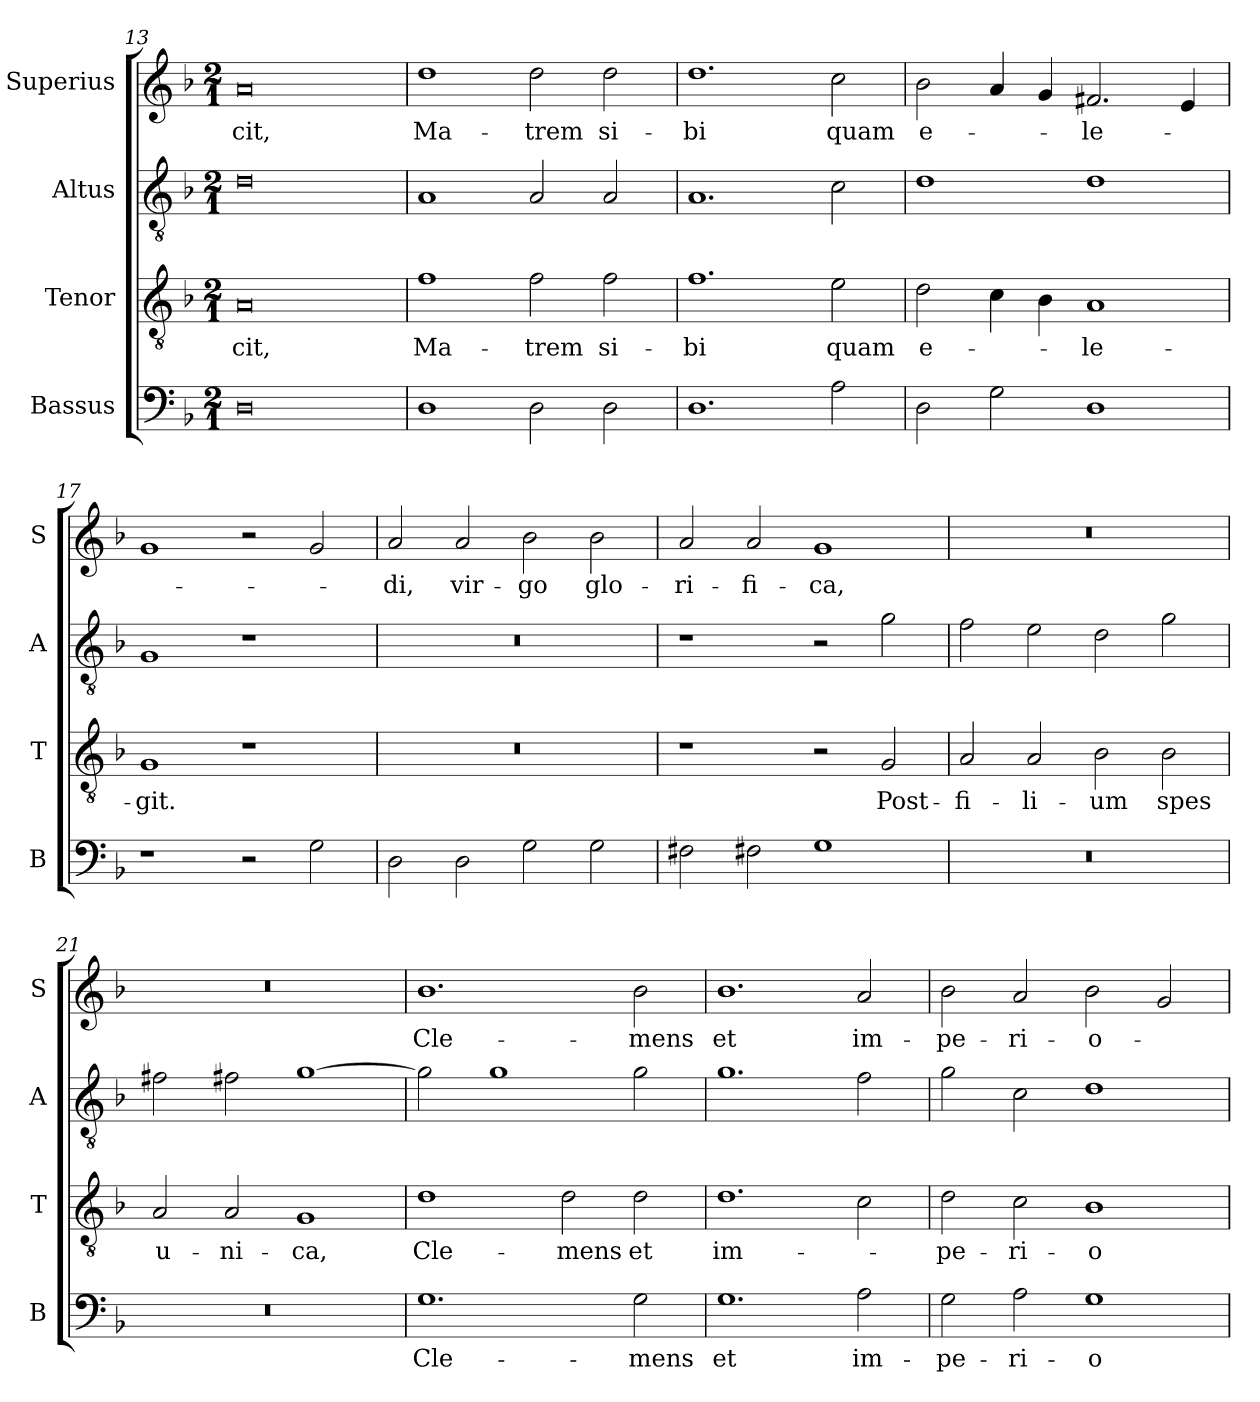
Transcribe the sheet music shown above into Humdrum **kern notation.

**kern	**text	**kern	**text	**kern	**kern	**text
*part4	*part4	*part3	*part3	*part2	*part1	*part1
*staff4	*staff4	*staff3	*staff3	*staff2	*staff1	*staff1
*I"Bassus	*	*I"Tenor	*	*I"Altus	*I"Superius	*
*I'B	*	*I'T	*	*I'A	*I'S	*
*clefF4	*	*clefGv2	*	*clefGv2	*clefG2	*
*k[b-]	*	*k[b-]	*	*k[b-]	*k[b-]	*
*M2/1	*	*M2/1	*	*M2/1	*M2/1	*
=13	=13	=13	=13	=13	=13	=13
0D	.	0A	-cit,	0d	0a	-cit,
=14	=14	=14	=14	=14	=14	=14
1D	.	1f	Ma-	1A	1dd	Ma-
2D\	.	2f\	-trem	2A/	2dd\	-trem
2D\	.	2f\	si-	2A/	2dd\	si-
=15	=15	=15	=15	=15	=15	=15
1.D	.	1.f	-bi	1.A	1.dd	-bi
2A\	.	2e\	quam	2c\	2cc\	quam
=16	=16	=16	=16	=16	=16	=16
2D\	.	2d\	e-	1d	2b-\	e-
2G\	.	4c\	.	.	4a/	.
.	.	4B-\	.	.	4g/	.
1D	.	1A	-le-	1d	2.f#X/	-le-
.	.	.	.	.	4e/	.
=17	=17	=17	=17	=17	=17	=17
1r	.	1G	-git.	1G	1g	.
2r	.	1r	.	1r	2r	.
2G\	.	.	.	.	2g/	.
=18	=18	=18	=18	=18	=18	=18
2D\	.	0r	.	0r	2a/	-di,
2D\	.	.	.	.	2a/	vir-
2G\	.	.	.	.	2b-\	-go
2G\	.	.	.	.	2b-\	glo-
=19	=19	=19	=19	=19	=19	=19
2F#X\	.	1r	.	1r	2a/	-ri-
2F#X\	.	.	.	.	2a/	-fi-
1G	.	2r	.	2r	1g	-ca,
.	.	2G/	Post-	2g\	.	.
=20	=20	=20	=20	=20	=20	=20
0r	.	2A/	-fi-	2f\	0r	.
.	.	2A/	-li-	2e\	.	.
.	.	2B-\	-um	2d\	.	.
.	.	2B-\	spes	2g\	.	.
=21	=21	=21	=21	=21	=21	=21
0r	.	2A/	u-	2f#X\	0r	.
.	.	2A/	-ni-	2f#X\	.	.
.	.	1G	-ca,	[1g	.	.
=22	=22	=22	=22	=22	=22	=22
1.G	Cle-	1d	Cle-	2g\]	1.b-	Cle-
.	.	.	.	1g	.	.
.	.	2d\	-mens	.	.	.
2G\	-mens	2d\	et	2g\	2b-\	-mens
=23	=23	=23	=23	=23	=23	=23
1.G	et	1.d	im-	1.g	1.b-	et
2A\	im-	2c\	.	2f\	2a/	im-
=24	=24	=24	=24	=24	=24	=24
2G\	-pe-	2d\	-pe-	2g\	2b-\	-pe-
2A\	-ri-	2c\	-ri-	2c\	2a/	-ri-
1G	-o-	1B-	-o-	1d	2b-\	-o-
.	.	.	.	.	2g/	.
=	=	=	=	=	=	=
*-	*-	*-	*-	*-	*-	*-
